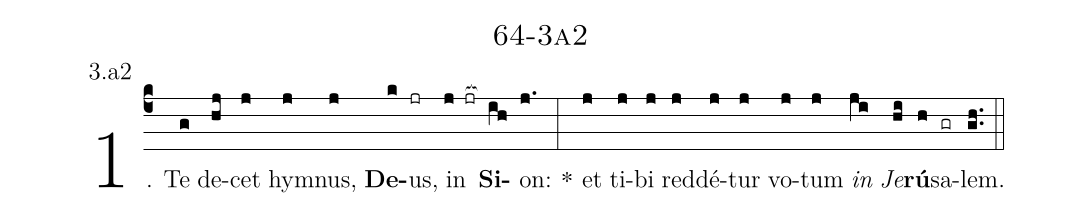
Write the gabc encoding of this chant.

name: 64-3a2;
annotation: 3.a2;
%%
(c4)1. Te(g) de(hj)cet(j) hym(j)nus,(j) <b>De</b>(k)us,(jr) in(j jr[ocb:1{]) <b>Si</b>(ih[ocb:0}])on:(j.) *(:) et(j) ti(j)bi(j) red(j)dé(j)tur(j) vo(j)tum(j) <i>in</i>(ji) <i>Je</i>(hi)<b>rú</b>(h)sa(gr)lem.(gh..) (::)
